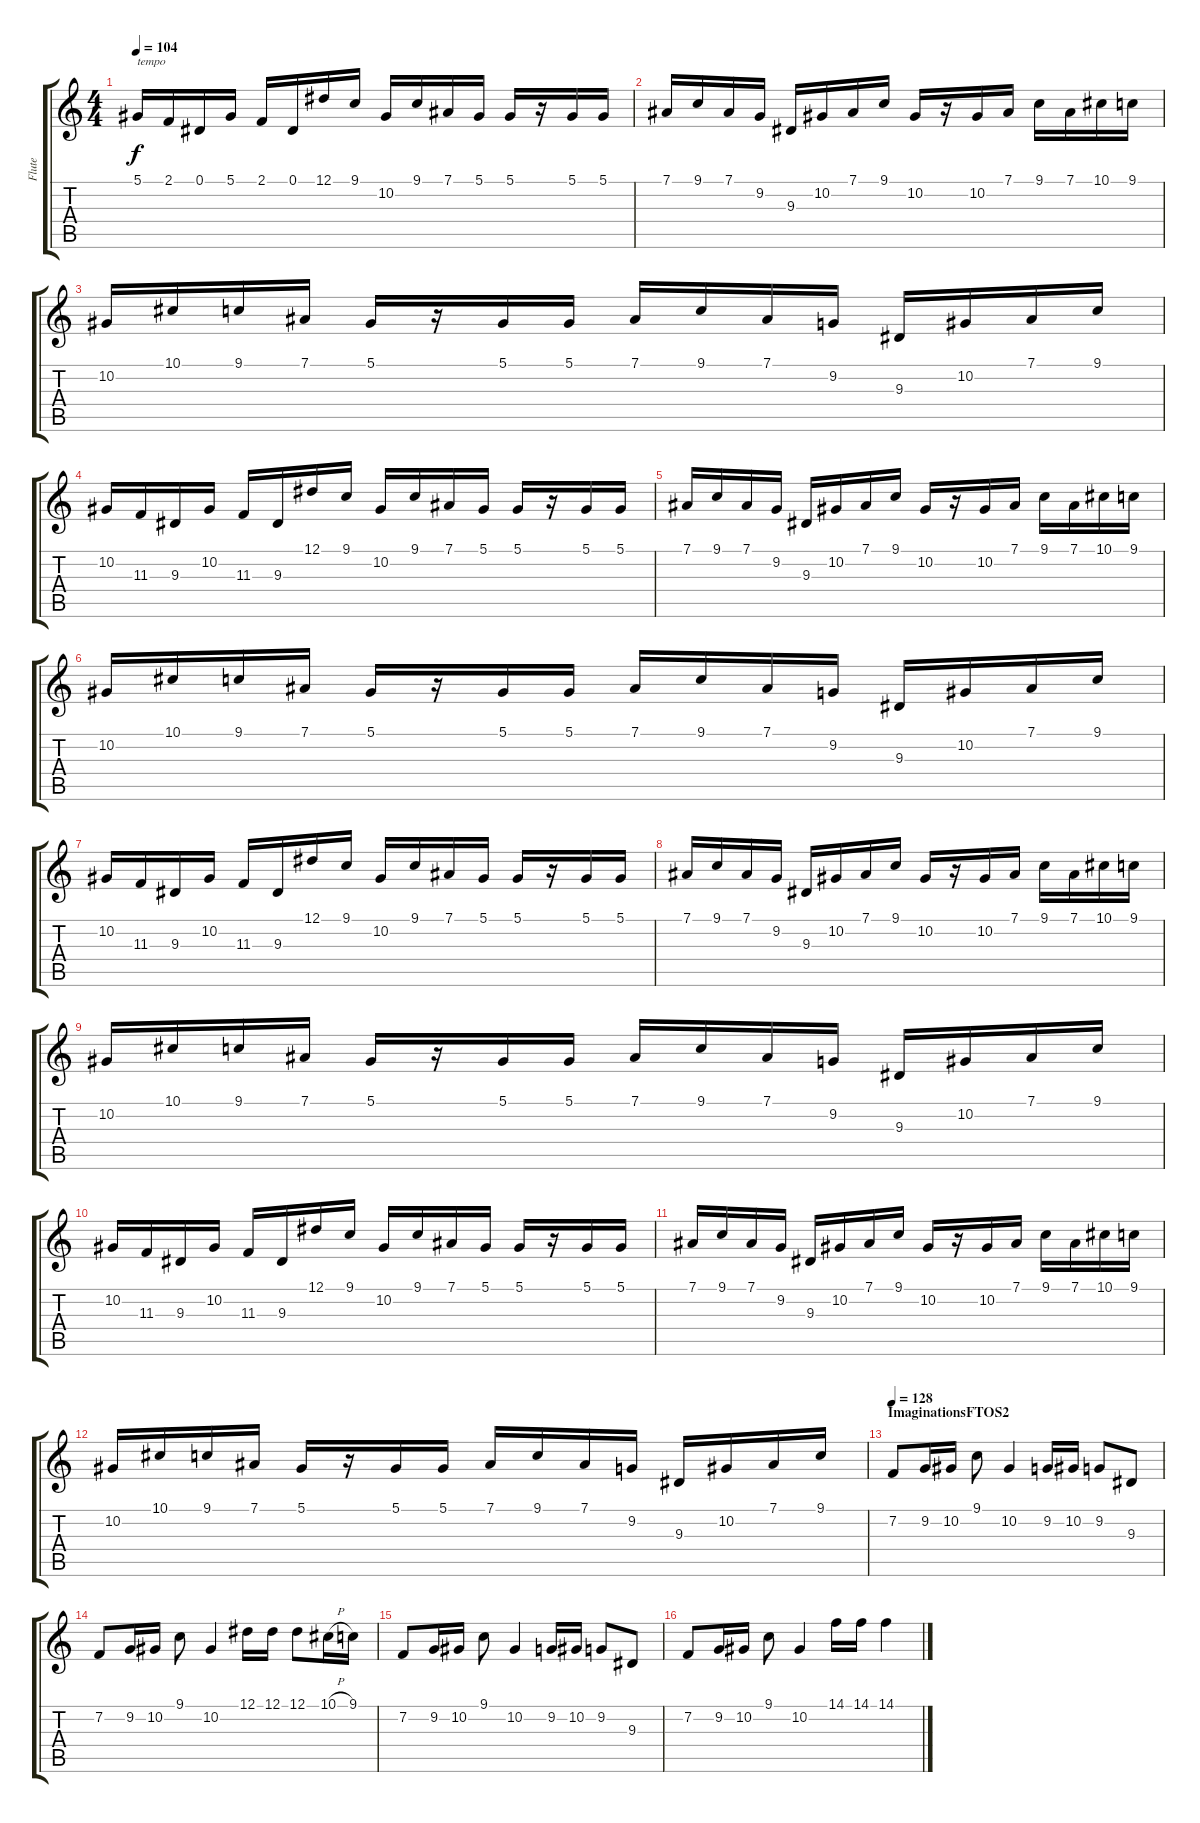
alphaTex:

\track ("Flute" "Flute") {instrument flute}
\staff {score tabs}
\tuning (Eb4 Bb3 Gb3 Db3 Ab2 Eb2) {hide}
\ts (4 4)
\tempo 104
\clef g2
\ks c
5.1.16{txt "tempo" dy f} 2.1.16 0.1.16 5.1.16 2.1.16 0.1.16 12.1.16 9.1.16 10.2.16 9.1.16 7.1.16 5.1.16 5.1.16 r.16 5.1.16 5.1.16 |
7.1.16 9.1.16 7.1.16 9.2.16 9.3.16 10.2.16 7.1.16 9.1.16 10.2.16 r.16 10.2.16 7.1.16 9.1.16 7.1.16 10.1.16 9.1.16 |
10.2.16 10.1.16 9.1.16 7.1.16 5.1.16 r.16 5.1.16 5.1.16 7.1.16 9.1.16 7.1.16 9.2.16 9.3.16 10.2.16 7.1.16 9.1.16 |
10.2.16 11.3.16 9.3.16 10.2.16 11.3.16 9.3.16 12.1.16 9.1.16 10.2.16 9.1.16 7.1.16 5.1.16 5.1.16 r.16 5.1.16 5.1.16 |
7.1.16 9.1.16 7.1.16 9.2.16 9.3.16 10.2.16 7.1.16 9.1.16 10.2.16 r.16 10.2.16 7.1.16 9.1.16 7.1.16 10.1.16 9.1.16 |
10.2.16 10.1.16 9.1.16 7.1.16 5.1.16 r.16 5.1.16 5.1.16 7.1.16 9.1.16 7.1.16 9.2.16 9.3.16 10.2.16 7.1.16 9.1.16 |
10.2.16 11.3.16 9.3.16 10.2.16 11.3.16 9.3.16 12.1.16 9.1.16 10.2.16 9.1.16 7.1.16 5.1.16 5.1.16 r.16 5.1.16 5.1.16 |
7.1.16 9.1.16 7.1.16 9.2.16 9.3.16 10.2.16 7.1.16 9.1.16 10.2.16 r.16 10.2.16 7.1.16 9.1.16 7.1.16 10.1.16 9.1.16 |
10.2.16 10.1.16 9.1.16 7.1.16 5.1.16 r.16 5.1.16 5.1.16 7.1.16 9.1.16 7.1.16 9.2.16 9.3.16 10.2.16 7.1.16 9.1.16 |
10.2.16 11.3.16 9.3.16 10.2.16 11.3.16 9.3.16 12.1.16 9.1.16 10.2.16 9.1.16 7.1.16 5.1.16 5.1.16 r.16 5.1.16 5.1.16 |
7.1.16 9.1.16 7.1.16 9.2.16 9.3.16 10.2.16 7.1.16 9.1.16 10.2.16 r.16 10.2.16 7.1.16 9.1.16 7.1.16 10.1.16 9.1.16 |
10.2.16 10.1.16 9.1.16 7.1.16 5.1.16 r.16 5.1.16 5.1.16 7.1.16 9.1.16 7.1.16 9.2.16 9.3.16 10.2.16 7.1.16 9.1.16 |
\section ("" "ImaginationsFTOS2")
\tempo 128
7.2.8{volume 12 balance 16 instrument flute} 9.2.16 10.2.16 9.1.8 10.2.4 9.2.16 10.2.16 9.2.8 9.3.8 |
7.2.8 9.2.16 10.2.16 9.1.8 10.2.4 12.1.16 12.1.16 12.1.8 10.1{h}.16 9.1.16 |
7.2.8 9.2.16 10.2.16 9.1.8 10.2.4 9.2.16 10.2.16 9.2.8 9.3.8 |
7.2.8 9.2.16 10.2.16 9.1.8 10.2.4 14.1.16 14.1.16 14.1.4
